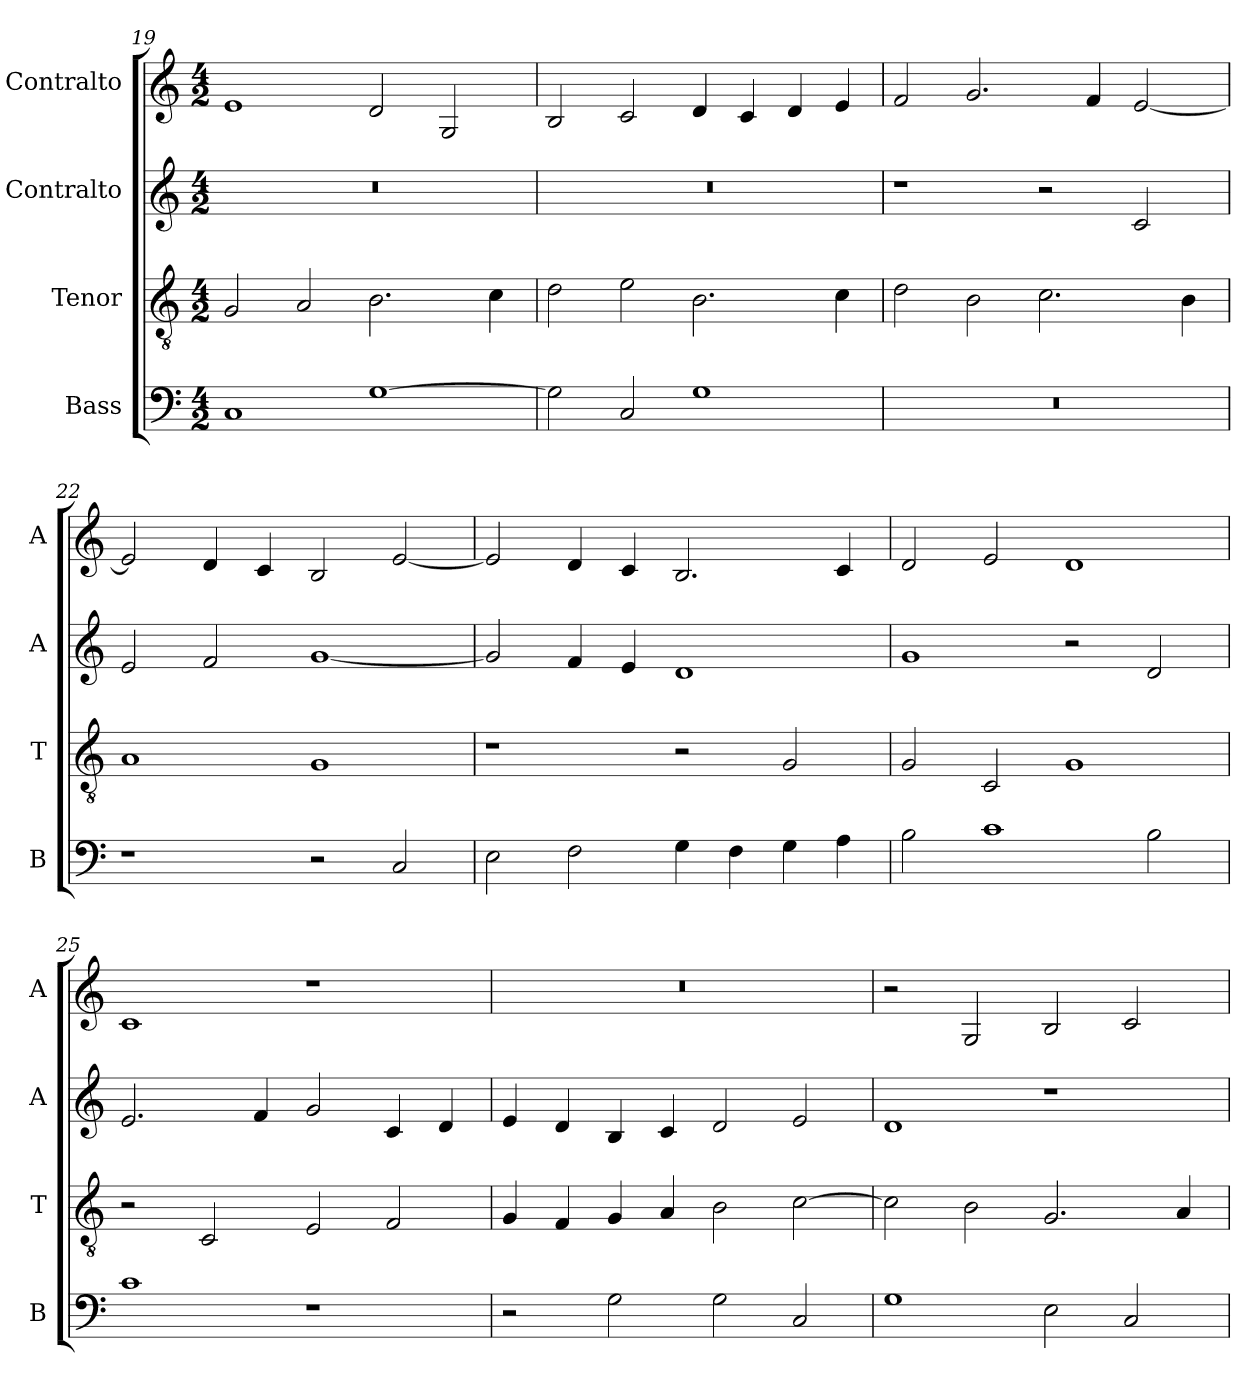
**kern	**kern	**kern	**kern
*part4	*part3	*part2	*part1
*staff4	*staff3	*staff2	*staff1
*I"Bass	*I"Tenor	*I"Contralto	*I"Contralto
*I'B	*I'T	*I'A	*I'A
*clefF4	*clefGv2	*clefG2	*clefG2
*k[]	*k[]	*k[]	*k[]
*C:ion	*C:ion	*C:ion	*C:ion
*M4/2	*M4/2	*M4/2	*M4/2
=19	=19	=19	=19
1C	2G	0r	1e
.	2A	.	.
[1G	2.B	.	2d
.	.	.	2G
.	4c	.	.
=20	=20	=20	=20
2G]	2d	0r	2B
2C	2e	.	2c
1G	2.B	.	4d
.	.	.	4c
.	.	.	4d
.	4c	.	4e
=21	=21	=21	=21
0r	2d	1r	2f
.	2B	.	2.g
.	2.c	2r	.
.	.	.	4f
.	.	2c	[2e
.	4B	.	.
=22	=22	=22	=22
1r	1A	2e	2e]
.	.	2f	4d
.	.	.	4c
2r	1G	[1g	2B
2C	.	.	[2e
=23	=23	=23	=23
2E	1r	2g]	2e]
2F	.	4f	4d
.	.	4e	4c
4G	2r	1d	2.B
4F	.	.	.
4G	2G	.	.
4A	.	.	4c
=24	=24	=24	=24
2B	2G	1g	2d
1c	2C	.	2e
.	1G	2r	1d
2B	.	2d	.
=25	=25	=25	=25
1c	2r	2.e	1c
.	2C	.	.
.	.	4f	.
1r	2E	2g	1r
.	2F	4c	.
.	.	4d	.
=26	=26	=26	=26
2r	4G	4e	0r
.	4F	4d	.
2G	4G	4B	.
.	4A	4c	.
2G	2B	2d	.
2C	[2c	2e	.
=27	=27	=27	=27
1G	2c]	1d	2r
.	2B	.	2G
2E	2.G	1r	2B
2C	.	.	2c
.	4A	.	.
=	=	=	=
*-	*-	*-	*-
